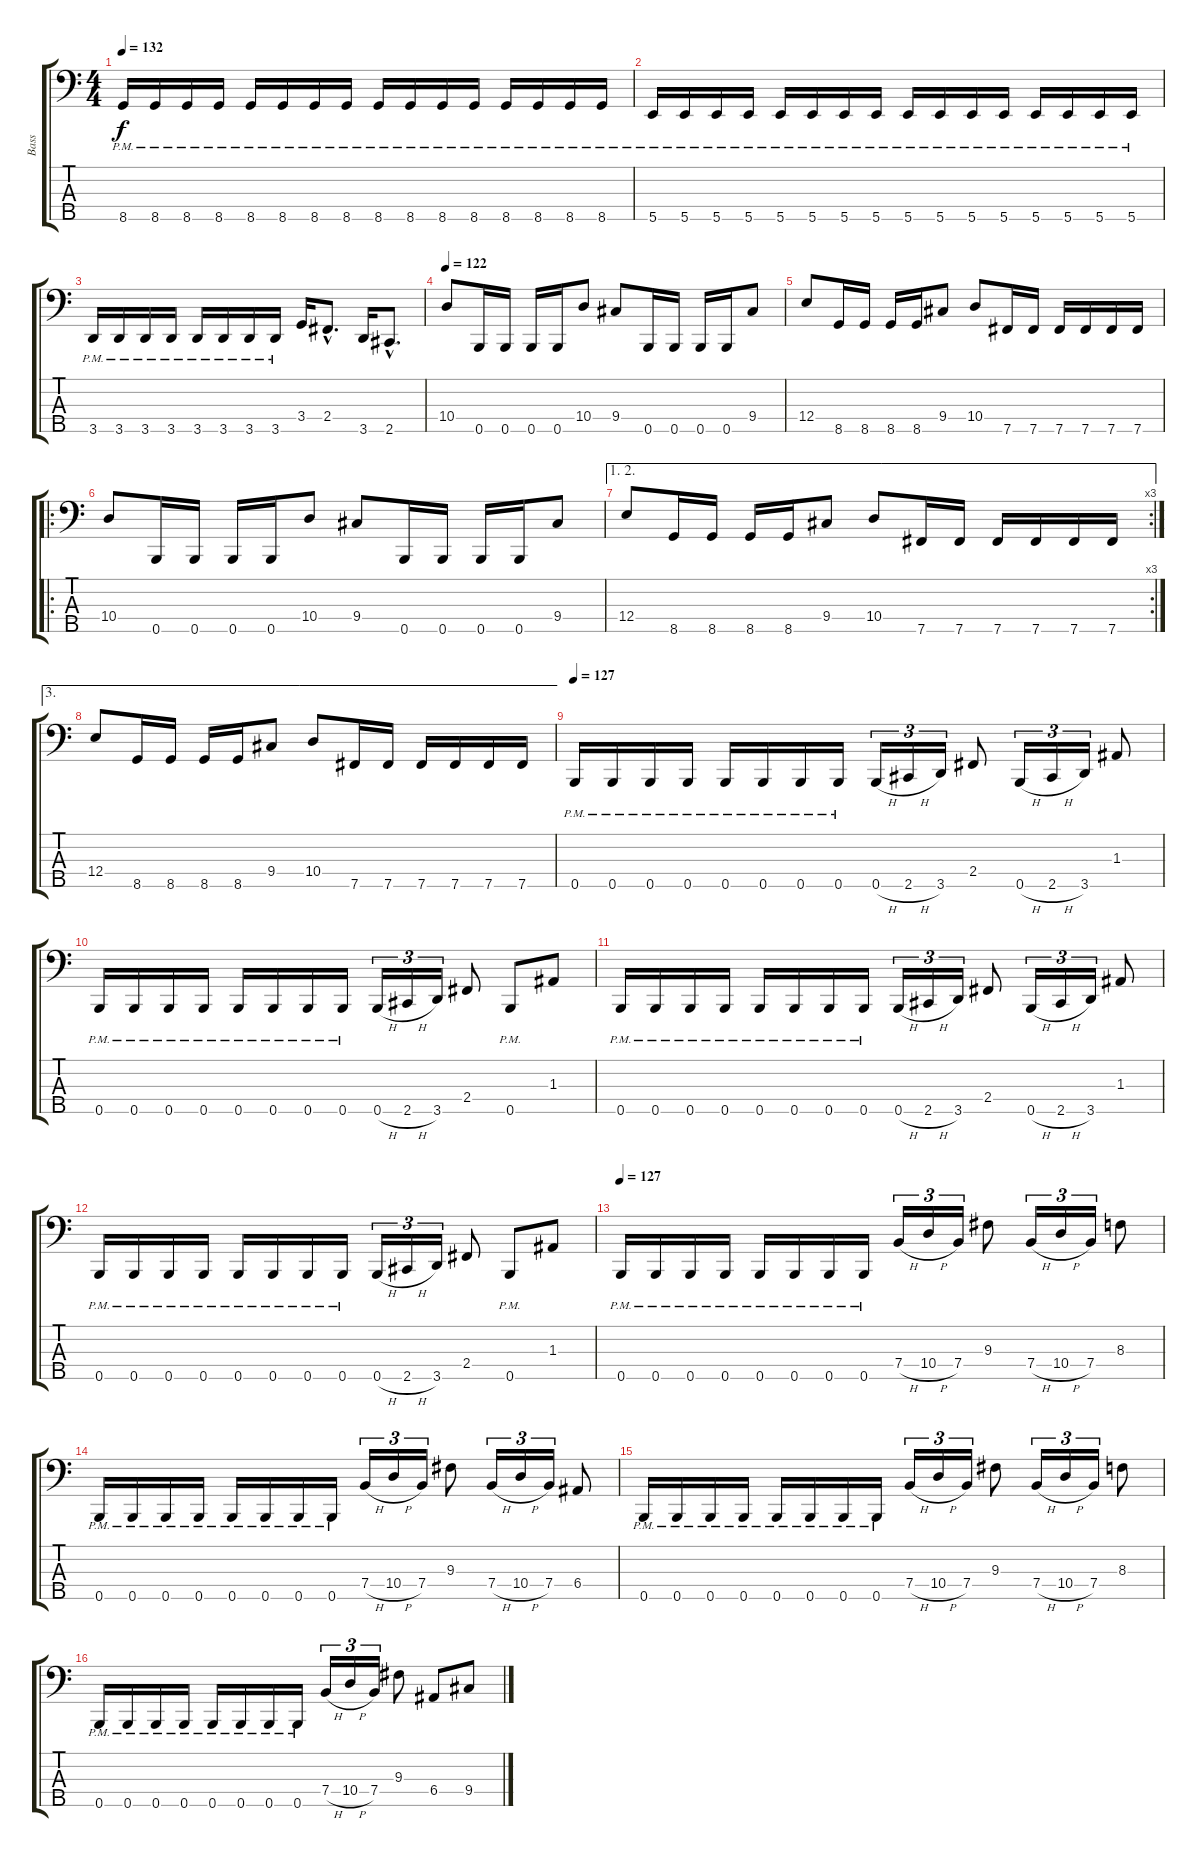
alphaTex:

\track ("Bass" "Bass") {instrument electricbassfinger}
\staff {score tabs}
\tuning (G2 D2 A1 E1 B0) {hide}
\ts (4 4)
\tempo 132
\clef f4
\ks c
8.5{pm}.16{dy f} 8.5{pm}.16 8.5{pm}.16 8.5{pm}.16 8.5{pm}.16 8.5{pm}.16 8.5{pm}.16 8.5{pm}.16 8.5{pm}.16 8.5{pm}.16 8.5{pm}.16 8.5{pm}.16 8.5{pm}.16 8.5{pm}.16 8.5{pm}.16 8.5{pm}.16 |
5.5{pm}.16 5.5{pm}.16 5.5{pm}.16 5.5{pm}.16 5.5{pm}.16 5.5{pm}.16 5.5{pm}.16 5.5{pm}.16 5.5{pm}.16 5.5{pm}.16 5.5{pm}.16 5.5{pm}.16 5.5{pm}.16 5.5{pm}.16 5.5{pm}.16 5.5{pm}.16 |
3.5{pm}.16 3.5{pm}.16 3.5{pm}.16 3.5{pm}.16 3.5{pm}.16 3.5{pm}.16 3.5{pm}.16 3.5{pm}.16 3.4.16 2.4{hac}.8{d} 3.5.16 2.5{hac}.8{d} |
\tempo 122
10.4.8 0.5.16 0.5.16 0.5.16 0.5.16 10.4.8 9.4.8 0.5.16 0.5.16 0.5.16 0.5.16 9.4.8 |
12.4.8 8.5.16 8.5.16 8.5.16 8.5.16 9.4.8 10.4.8 7.5.16 7.5.16 7.5.16 7.5.16 7.5.16 7.5.16 |
\ro
10.4.8 0.5.16 0.5.16 0.5.16 0.5.16 10.4.8 9.4.8 0.5.16 0.5.16 0.5.16 0.5.16 9.4.8 |
\ae (1 2)
\rc 3
12.4.8 8.5.16 8.5.16 8.5.16 8.5.16 9.4.8 10.4.8 7.5.16 7.5.16 7.5.16 7.5.16 7.5.16 7.5.16 |
\ae 3
12.4.8 8.5.16 8.5.16 8.5.16 8.5.16 9.4.8 10.4.8 7.5.16 7.5.16 7.5.16 7.5.16 7.5.16 7.5.16 |
\tempo 127
0.5{pm}.16 0.5{pm}.16 0.5{pm}.16 0.5{pm}.16 0.5{pm}.16 0.5{pm}.16 0.5{pm}.16 0.5{pm}.16 0.5{h}.16{tu (3 2)} 2.5{h}.16{tu (3 2)} 3.5.16{tu (3 2)} 2.4.8 0.5{h}.16{tu (3 2)} 2.5{h}.16{tu (3 2)} 3.5.16{tu (3 2)} 1.3.8 |
0.5{pm}.16 0.5{pm}.16 0.5{pm}.16 0.5{pm}.16 0.5{pm}.16 0.5{pm}.16 0.5{pm}.16 0.5{pm}.16 0.5{h}.16{tu (3 2)} 2.5{h}.16{tu (3 2)} 3.5.16{tu (3 2)} 2.4.8 0.5{pm}.8 1.3.8 |
0.5{pm}.16 0.5{pm}.16 0.5{pm}.16 0.5{pm}.16 0.5{pm}.16 0.5{pm}.16 0.5{pm}.16 0.5{pm}.16 0.5{h}.16{tu (3 2)} 2.5{h}.16{tu (3 2)} 3.5.16{tu (3 2)} 2.4.8 0.5{h}.16{tu (3 2)} 2.5{h}.16{tu (3 2)} 3.5.16{tu (3 2)} 1.3.8 |
0.5{pm}.16 0.5{pm}.16 0.5{pm}.16 0.5{pm}.16 0.5{pm}.16 0.5{pm}.16 0.5{pm}.16 0.5{pm}.16 0.5{h}.16{tu (3 2)} 2.5{h}.16{tu (3 2)} 3.5.16{tu (3 2)} 2.4.8 0.5{pm}.8 1.3.8 |
\tempo 127
0.5{pm}.16 0.5{pm}.16 0.5{pm}.16 0.5{pm}.16 0.5{pm}.16 0.5{pm}.16 0.5{pm}.16 0.5{pm}.16 7.4{h}.16{tu (3 2)} 10.4{h}.16{tu (3 2)} 7.4.16{tu (3 2)} 9.3.8 7.4{h}.16{tu (3 2)} 10.4{h}.16{tu (3 2)} 7.4.16{tu (3 2)} 8.3.8 |
0.5{pm}.16 0.5{pm}.16 0.5{pm}.16 0.5{pm}.16 0.5{pm}.16 0.5{pm}.16 0.5{pm}.16 0.5{pm}.16 7.4{h}.16{tu (3 2)} 10.4{h}.16{tu (3 2)} 7.4.16{tu (3 2)} 9.3.8 7.4{h}.16{tu (3 2)} 10.4{h}.16{tu (3 2)} 7.4.16{tu (3 2)} 6.4.8 |
0.5{pm}.16 0.5{pm}.16 0.5{pm}.16 0.5{pm}.16 0.5{pm}.16 0.5{pm}.16 0.5{pm}.16 0.5{pm}.16 7.4{h}.16{tu (3 2)} 10.4{h}.16{tu (3 2)} 7.4.16{tu (3 2)} 9.3.8 7.4{h}.16{tu (3 2)} 10.4{h}.16{tu (3 2)} 7.4.16{tu (3 2)} 8.3.8 |
0.5{pm}.16 0.5{pm}.16 0.5{pm}.16 0.5{pm}.16 0.5{pm}.16 0.5{pm}.16 0.5{pm}.16 0.5{pm}.16 7.4{h}.16{tu (3 2)} 10.4{h}.16{tu (3 2)} 7.4.16{tu (3 2)} 9.3.8 6.4.8 9.4.8
